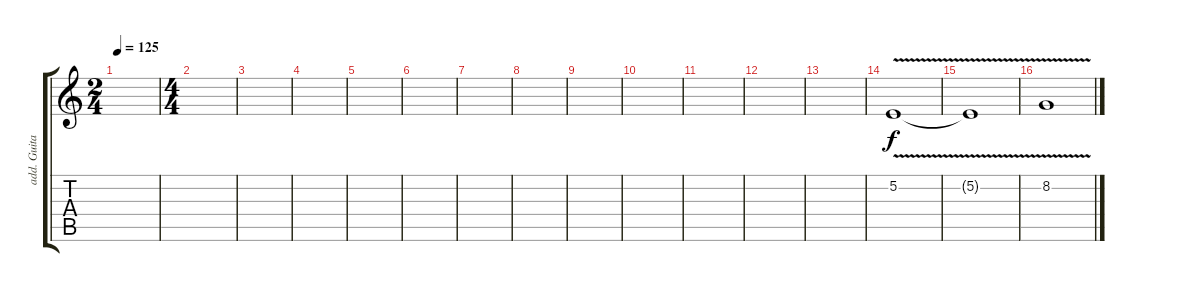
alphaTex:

\track ("add. Guitar" "add. Guita") {instrument recorder}
\staff {score tabs}
\tuning (E4 B3 G3 D3 A2 E2) {hide}
\ts (2 4)
\tempo 125
\clef g2
\ks c
|
\ts (4 4)
|
|
|
|
|
|
|
|
|
|
|
|
5.2{v}.1 |
5.2{t}.1 |
8.2{v}.1
